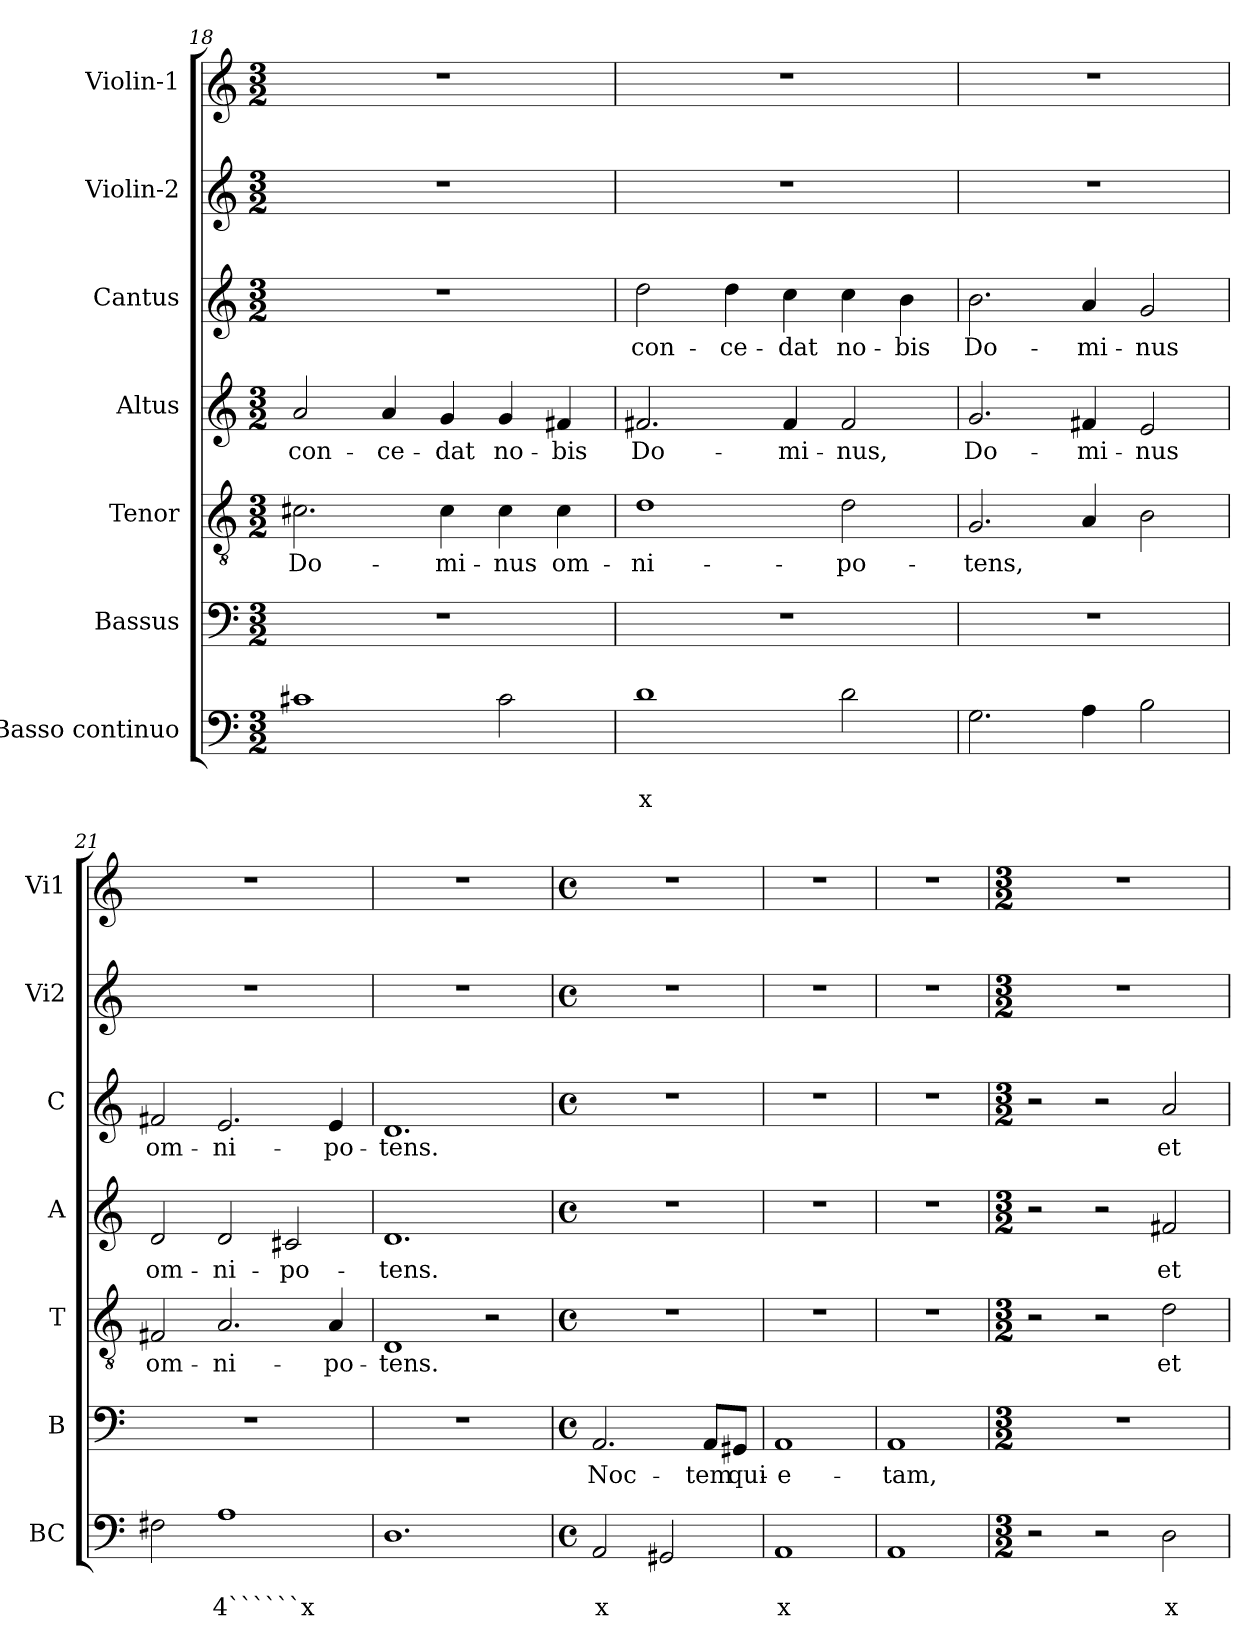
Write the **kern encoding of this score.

**kern	**text	**text	**kern	**text	**kern	**text	**kern	**text	**kern	**text	**kern	**kern
*part7	*part7	*part7	*part6	*part6	*part5	*part5	*part4	*part4	*part3	*part3	*part2	*part1
*staff7	*staff7	*staff7	*staff6	*staff6	*staff5	*staff5	*staff4	*staff4	*staff3	*staff3	*staff2	*staff1
*I"Basso continuo	*	*	*I"Bassus	*	*I"Tenor	*	*I"Altus	*	*I"Cantus	*	*I"Violin-2	*I"Violin-1
*I'BC	*	*	*I'B	*	*I'T	*	*I'A	*	*I'C	*	*I'Vi2	*I'Vi1
*clefF4	*	*	*clefF4	*	*clefGv2	*	*clefG2	*	*clefG2	*	*clefG2	*clefG2
*k[]	*	*	*k[]	*	*k[]	*	*k[]	*	*k[]	*	*k[]	*k[]
*C:	*	*	*C:	*	*C:	*	*C:	*	*C:	*	*C:	*C:
*M3/2	*	*	*M3/2	*	*M3/2	*	*M3/2	*	*M3/2	*	*M3/2	*M3/2
=18	=18	=18	=18	=18	=18	=18	=18	=18	=18	=18	=18	=18
!	!	!	!	!	!	!LO:LY:b	!	!LO:LY:b	!	!	!	!
1c#X	.	.	1.r	.	2.c#X\	Do-	2a/	con-	1.r	.	1.r	1.r
!	!	!	!	!	!	!	!	!LO:LY:b	!	!	!	!
.	.	.	.	.	.	.	4a/	-ce-	.	.	.	.
!	!	!	!	!	!	!LO:LY:b	!	!LO:LY:b	!	!	!	!
.	.	.	.	.	4c#\	-mi-	4g/	-dat	.	.	.	.
!	!	!	!	!	!	!LO:LY:b	!	!LO:LY:b	!	!	!	!
2c#\	.	.	.	.	4c#\	-nus	4g/	no-	.	.	.	.
!	!	!	!	!	!	!LO:LY:b	!	!LO:LY:b	!	!	!	!
.	.	.	.	.	4c#\	om-	4f#X/	-bis	.	.	.	.
=19	=19	=19	=19	=19	=19	=19	=19	=19	=19	=19	=19	=19
!	!	!LO:LY:b	!	!	!	!LO:LY:b	!	!LO:LY:b	!	!LO:LY:b	!	!
1d	.	x	1.r	.	1d	-ni-	2.f#X/	Do-	2dd\	con-	1.r	1.r
!	!	!	!	!	!	!	!	!	!	!LO:LY:b	!	!
.	.	.	.	.	.	.	.	.	4dd\	-ce-	.	.
!	!	!	!	!	!	!	!	!LO:LY:b	!	!LO:LY:b	!	!
.	.	.	.	.	.	.	4f#/	-mi-	4cc\	-dat	.	.
!	!	!	!	!	!	!LO:LY:b	!	!LO:LY:b	!	!LO:LY:b	!	!
2d\	.	.	.	.	2d\	-po-	2f#/	-nus,	4cc\	no-	.	.
!	!	!	!	!	!	!	!	!	!	!LO:LY:b	!	!
.	.	.	.	.	.	.	.	.	4b\	-bis	.	.
=20	=20	=20	=20	=20	=20	=20	=20	=20	=20	=20	=20	=20
!	!	!	!	!	!	!LO:LY:b	!	!LO:LY:b	!	!LO:LY:b	!	!
2.G\	.	.	1.r	.	2.G/	-tens,	2.g/	Do-	2.b\	Do-	1.r	1.r
!	!	!	!	!	!	!	!	!LO:LY:b	!	!LO:LY:b	!	!
4A\	.	.	.	.	4A/	.	4f#X/	-mi-	4a/	-mi-	.	.
!	!	!	!	!	!	!	!	!LO:LY:b	!	!LO:LY:b	!	!
2B\	.	.	.	.	2B\	.	2e/	-nus	2g/	-nus	.	.
=21	=21	=21	=21	=21	=21	=21	=21	=21	=21	=21	=21	=21
!	!	!	!	!	!	!LO:LY:b	!	!LO:LY:b	!	!LO:LY:b	!	!
2F#X\	.	.	1.r	.	2F#X/	om-	2d/	om-	2f#X/	om-	1.r	1.r
!	!	!LO:LY:b	!	!	!	!LO:LY:b	!	!LO:LY:b	!	!LO:LY:b	!	!
1A	.	4``````x	.	.	2.A/	-ni-	2d/	-ni-	2.e/	-ni-	.	.
!	!	!	!	!	!	!	!	!LO:LY:b	!	!	!	!
.	.	.	.	.	.	.	2c#X/	-po-	.	.	.	.
!	!	!	!	!	!	!LO:LY:b	!	!	!	!LO:LY:b	!	!
.	.	.	.	.	4A/	-po-	.	.	4e/	-po-	.	.
=22	=22	=22	=22	=22	=22	=22	=22	=22	=22	=22	=22	=22
!	!	!	!	!	!	!LO:LY:b	!	!LO:LY:b	!	!LO:LY:b	!	!
1.D	.	.	1.r	.	1D	-tens.	1.d	-tens.	1.d	-tens.	1.r	1.r
.	.	.	.	.	2r	.	.	.	.	.	.	.
!!LO:PB:g=z
=23	=23	=23	=23	=23	=23	=23	=23	=23	=23	=23	=23	=23
*M4/4	*	*	*M4/4	*	*M4/4	*	*M4/4	*	*M4/4	*	*M4/4	*M4/4
*met(c)	*	*	*met(c)	*	*met(c)	*	*met(c)	*	*met(c)	*	*met(c)	*met(c)
!	!	!LO:LY:b	!	!LO:LY:b	!	!	!	!	!	!	!	!
2AA/	.	x	2.AA/	Noc-	1r	.	1r	.	1r	.	1r	1r
2GG#X/	.	.	.	.	.	.	.	.	.	.	.	.
!	!	!	!	!LO:LY:b	!	!	!	!	!	!	!	!
.	.	.	8AA/L	-tem	.	.	.	.	.	.	.	.
!	!	!	!	!LO:LY:b	!	!	!	!	!	!	!	!
.	.	.	8GG#X/J	qui-	.	.	.	.	.	.	.	.
=24	=24	=24	=24	=24	=24	=24	=24	=24	=24	=24	=24	=24
!	!	!LO:LY:b	!	!LO:LY:b	!	!	!	!	!	!	!	!
1AA	.	x	1AA	-e-	1r	.	1r	.	1r	.	1r	1r
=25	=25	=25	=25	=25	=25	=25	=25	=25	=25	=25	=25	=25
!	!	!	!	!LO:LY:b	!	!	!	!	!	!	!	!
1AA	.	.	1AA	-tam,	1r	.	1r	.	1r	.	1r	1r
=26	=26	=26	=26	=26	=26	=26	=26	=26	=26	=26	=26	=26
*M3/2	*	*	*M3/2	*	*M3/2	*	*M3/2	*	*M3/2	*	*M3/2	*M3/2
2r	.	.	1.r	.	2r	.	2r	.	2r	.	1.r	1.r
2r	.	.	.	.	2r	.	2r	.	2r	.	.	.
!	!	!LO:LY:b	!	!	!	!LO:LY:b	!	!LO:LY:b	!	!LO:LY:b	!	!
2D\	.	x	.	.	2d\	et	2f#X/	et	2a/	et	.	.
=	=	=	=	=	=	=	=	=	=	=	=	=
*-	*-	*-	*-	*-	*-	*-	*-	*-	*-	*-	*-	*-
